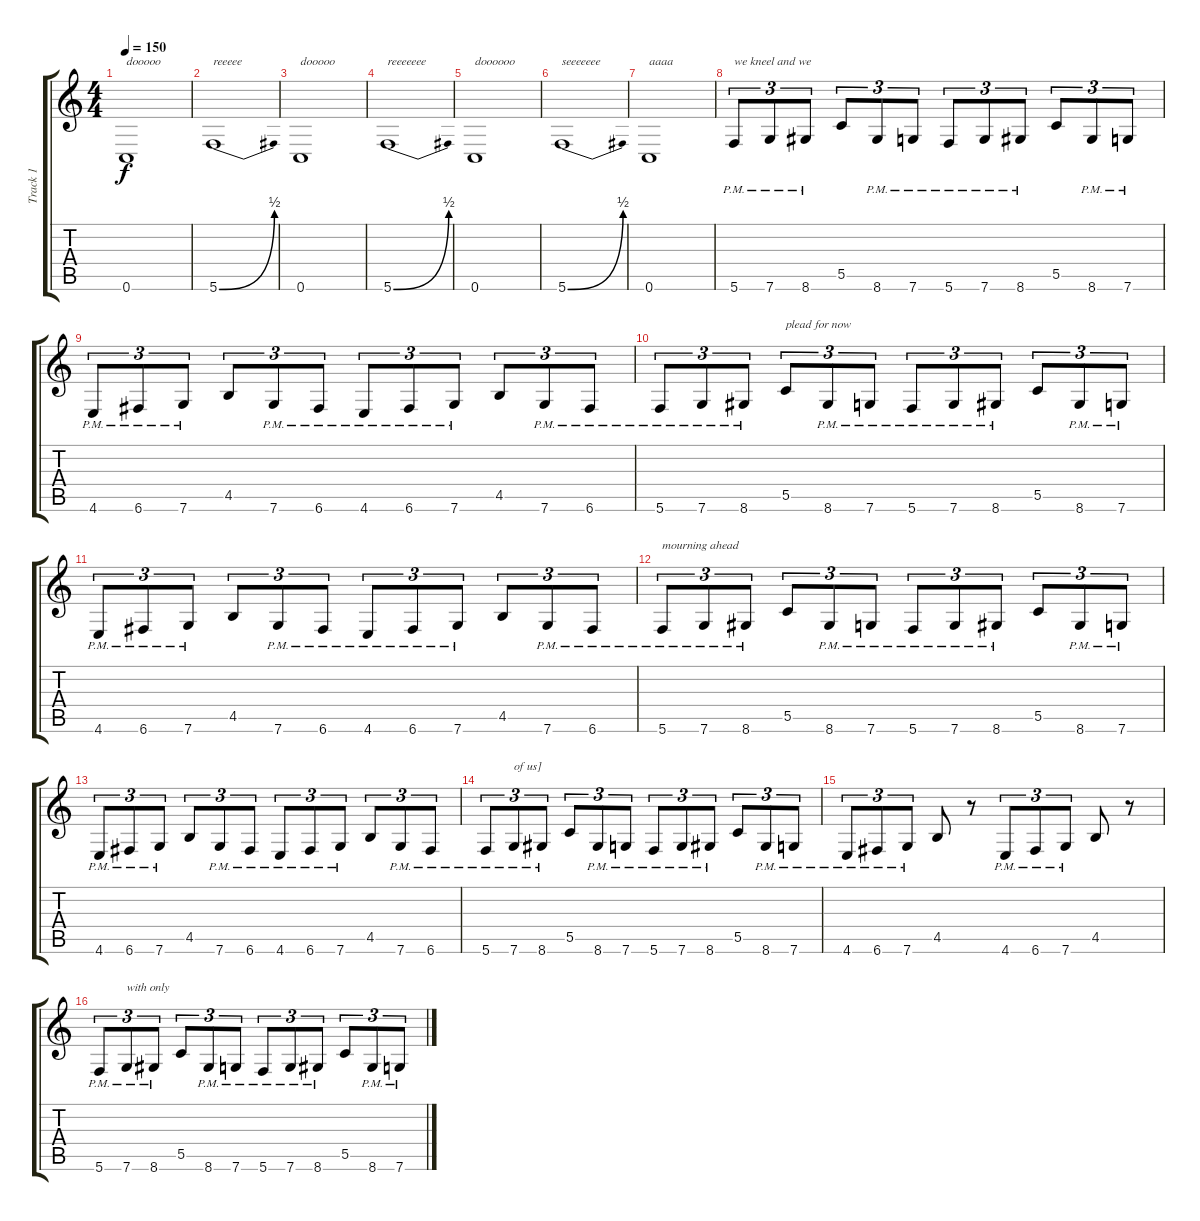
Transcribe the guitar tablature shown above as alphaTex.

\track ("Track 1" "Track 1") {instrument distortionguitar}
\staff {score tabs}
\tuning (D4 A3 F3 C3 G2 C2) {hide}
\ts (4 4)
\tempo 150
\clef g2
\ks c
0.6.1{txt "dooooo" dy f} |
5.6{be (bend 0 0 60 2)}.1{txt "reeeee"} |
0.6.1{txt "dooooo"} |
5.6{be (bend 0 0 60 2)}.1{txt "reeeeeee"} |
0.6.1{txt "doooooo"} |
5.6{be (bend 0 0 60 2)}.1{txt "seeeeeee"} |
0.6.1{txt "aaaa"} |
5.6{pm}.8{tu (3 2) txt "we kneel and we"} 7.6{pm}.8{tu (3 2)} 8.6{pm}.8{tu (3 2)} 5.5.8{tu (3 2)} 8.6{pm}.8{tu (3 2)} 7.6{pm}.8{tu (3 2)} 5.6{pm}.8{tu (3 2)} 7.6{pm}.8{tu (3 2)} 8.6{pm}.8{tu (3 2)} 5.5.8{tu (3 2)} 8.6{pm}.8{tu (3 2)} 7.6{pm}.8{tu (3 2)} |
4.6{pm}.8{tu (3 2)} 6.6{pm}.8{tu (3 2)} 7.6{pm}.8{tu (3 2)} 4.5.8{tu (3 2)} 7.6{pm}.8{tu (3 2)} 6.6{pm}.8{tu (3 2)} 4.6{pm}.8{tu (3 2)} 6.6{pm}.8{tu (3 2)} 7.6{pm}.8{tu (3 2)} 4.5.8{tu (3 2)} 7.6{pm}.8{tu (3 2)} 6.6{pm}.8{tu (3 2)} |
5.6{pm}.8{tu (3 2)} 7.6{pm}.8{tu (3 2)} 8.6{pm}.8{tu (3 2)} 5.5.8{tu (3 2) txt "plead for now"} 8.6{pm}.8{tu (3 2)} 7.6{pm}.8{tu (3 2)} 5.6{pm}.8{tu (3 2)} 7.6{pm}.8{tu (3 2)} 8.6{pm}.8{tu (3 2)} 5.5.8{tu (3 2)} 8.6{pm}.8{tu (3 2)} 7.6{pm}.8{tu (3 2)} |
4.6{pm}.8{tu (3 2)} 6.6{pm}.8{tu (3 2)} 7.6{pm}.8{tu (3 2)} 4.5.8{tu (3 2)} 7.6{pm}.8{tu (3 2)} 6.6{pm}.8{tu (3 2)} 4.6{pm}.8{tu (3 2)} 6.6{pm}.8{tu (3 2)} 7.6{pm}.8{tu (3 2)} 4.5.8{tu (3 2)} 7.6{pm}.8{tu (3 2)} 6.6{pm}.8{tu (3 2)} |
5.6{pm}.8{tu (3 2) txt "mourning ahead"} 7.6{pm}.8{tu (3 2)} 8.6{pm}.8{tu (3 2)} 5.5.8{tu (3 2)} 8.6{pm}.8{tu (3 2)} 7.6{pm}.8{tu (3 2)} 5.6{pm}.8{tu (3 2)} 7.6{pm}.8{tu (3 2)} 8.6{pm}.8{tu (3 2)} 5.5.8{tu (3 2)} 8.6{pm}.8{tu (3 2)} 7.6{pm}.8{tu (3 2)} |
4.6{pm}.8{tu (3 2)} 6.6{pm}.8{tu (3 2)} 7.6{pm}.8{tu (3 2)} 4.5.8{tu (3 2)} 7.6{pm}.8{tu (3 2)} 6.6{pm}.8{tu (3 2)} 4.6{pm}.8{tu (3 2)} 6.6{pm}.8{tu (3 2)} 7.6{pm}.8{tu (3 2)} 4.5.8{tu (3 2)} 7.6{pm}.8{tu (3 2)} 6.6{pm}.8{tu (3 2)} |
5.6{pm}.8{tu (3 2)} 7.6{pm}.8{tu (3 2) txt "of us]"} 8.6{pm}.8{tu (3 2)} 5.5.8{tu (3 2)} 8.6{pm}.8{tu (3 2)} 7.6{pm}.8{tu (3 2)} 5.6{pm}.8{tu (3 2)} 7.6{pm}.8{tu (3 2)} 8.6{pm}.8{tu (3 2)} 5.5.8{tu (3 2)} 8.6{pm}.8{tu (3 2)} 7.6{pm}.8{tu (3 2)} |
4.6{pm}.8{tu (3 2)} 6.6{pm}.8{tu (3 2)} 7.6{pm}.8{tu (3 2)} 4.5.8 r.8 4.6{pm}.8{tu (3 2)} 6.6{pm}.8{tu (3 2)} 7.6{pm}.8{tu (3 2)} 4.5.8 r.8 |
5.6{pm}.8{tu (3 2)} 7.6{pm}.8{tu (3 2) txt "with only "} 8.6{pm}.8{tu (3 2)} 5.5.8{tu (3 2)} 8.6{pm}.8{tu (3 2)} 7.6{pm}.8{tu (3 2)} 5.6{pm}.8{tu (3 2)} 7.6{pm}.8{tu (3 2)} 8.6{pm}.8{tu (3 2)} 5.5.8{tu (3 2)} 8.6{pm}.8{tu (3 2)} 7.6{pm}.8{tu (3 2)}
